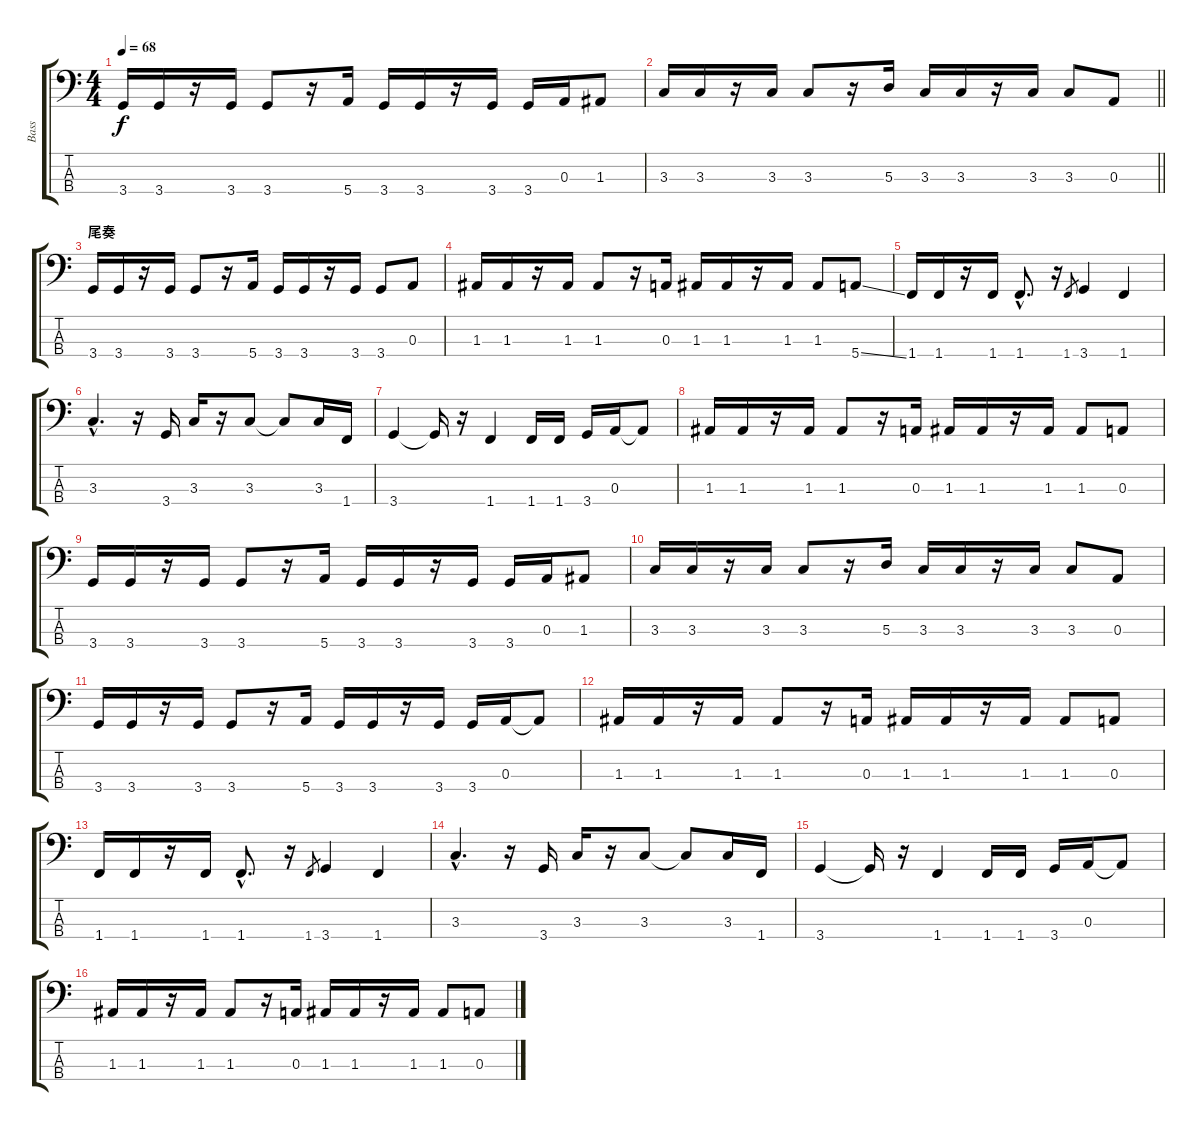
\track ("Bass" "Bass") {instrument electricbassfinger}
\staff {score tabs}
\tuning (G2 D2 A1 E1) {hide}
\ts (4 4)
\tempo 68
\clef f4
\ks c
3.4.16{dy f} 3.4.16 r.16 3.4.16 3.4.8 r.16 5.4.16 3.4.16 3.4.16 r.16 3.4.16 3.4.16 0.3.16 1.3.8 |
\barLineRight lightlight
3.3.16 3.3.16 r.16 3.3.16 3.3.8 r.16 5.3.16 3.3.16 3.3.16 r.16 3.3.16 3.3.8 0.3.8 |
\section ("" "尾奏")
3.4.16 3.4.16 r.16 3.4.16 3.4.8 r.16 5.4.16 3.4.16 3.4.16 r.16 3.4.16 3.4.8 0.3.8 |
1.3.16 1.3.16 r.16 1.3.16 1.3.8 r.16 0.3.16 1.3.16 1.3.16 r.16 1.3.16 1.3.8 5.4{ss}.8 |
1.4.16 1.4.16 r.16 1.4.16 1.4{hac}.8{d} r.16 1.4.8{gr} 3.4.4 1.4.4 |
3.3{hac}.4{d} r.16 3.4.16 3.3.16 r.16 3.3.8 3.3{t}.8 3.3.16 1.4.16 |
3.4.4 3.4{t}.16 r.16 1.4.4 1.4.16 1.4.16 3.4.16 0.3.16 0.3{t}.8 |
1.3.16 1.3.16 r.16 1.3.16 1.3.8 r.16 0.3.16 1.3.16 1.3.16 r.16 1.3.16 1.3.8 0.3.8 |
3.4.16 3.4.16 r.16 3.4.16 3.4.8 r.16 5.4.16 3.4.16 3.4.16 r.16 3.4.16 3.4.16 0.3.16 1.3.8 |
3.3.16 3.3.16 r.16 3.3.16 3.3.8 r.16 5.3.16 3.3.16 3.3.16 r.16 3.3.16 3.3.8 0.3.8 |
3.4.16 3.4.16 r.16 3.4.16 3.4.8 r.16 5.4.16 3.4.16 3.4.16 r.16 3.4.16 3.4.16 0.3.16 0.3{t}.8 |
1.3.16 1.3.16 r.16 1.3.16 1.3.8 r.16 0.3.16 1.3.16 1.3.16 r.16 1.3.16 1.3.8 0.3.8 |
1.4.16 1.4.16 r.16 1.4.16 1.4{hac}.8{d} r.16 1.4.8{gr} 3.4.4 1.4.4 |
3.3{hac}.4{d} r.16 3.4.16 3.3.16 r.16 3.3.8 3.3{t}.8 3.3.16 1.4.16 |
3.4.4 3.4{t}.16 r.16 1.4.4 1.4.16 1.4.16 3.4.16 0.3.16 0.3{t}.8 |
1.3.16 1.3.16 r.16 1.3.16 1.3.8 r.16 0.3.16 1.3.16 1.3.16 r.16 1.3.16 1.3.8 0.3.8
